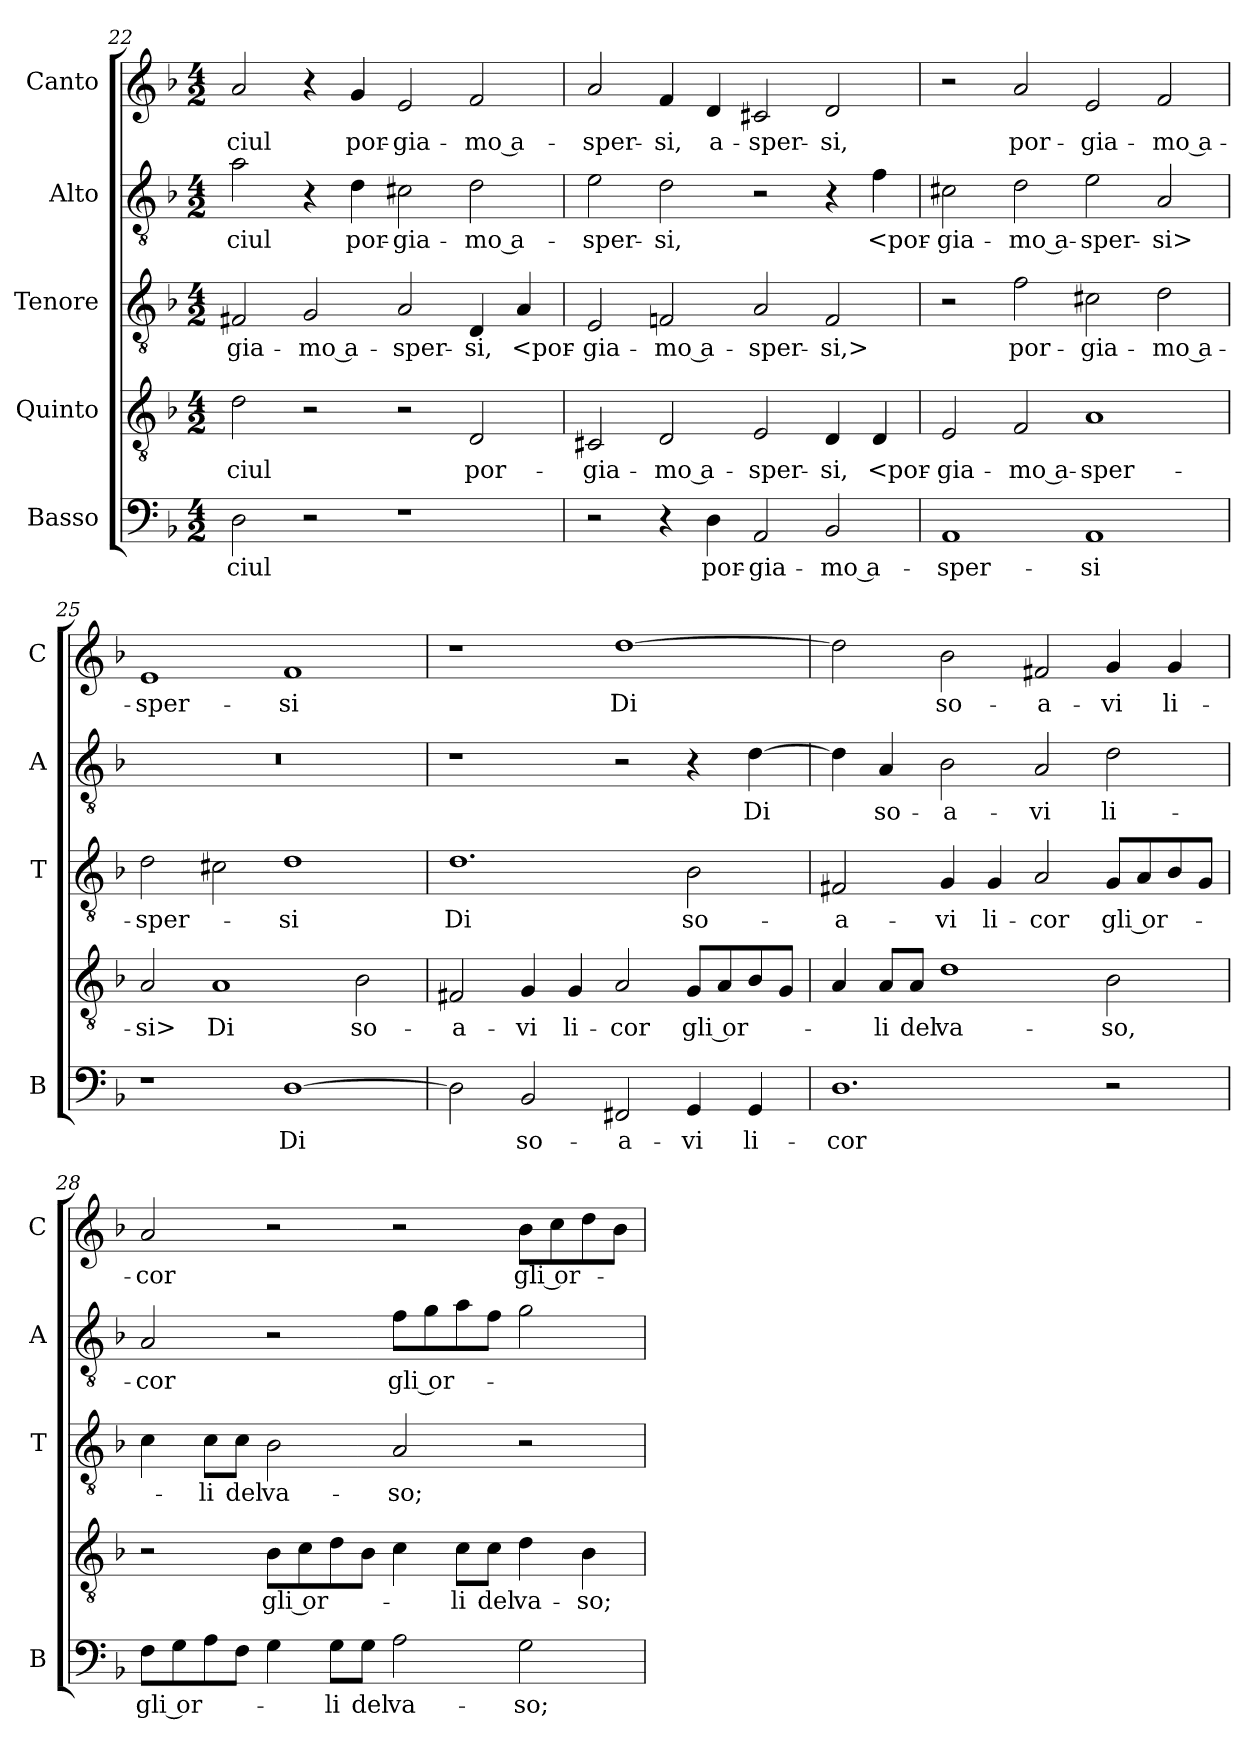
**kern	**text	**kern	**text	**kern	**text	**kern	**text	**kern	**text
*part5	*part5	*part4	*part4	*part3	*part3	*part2	*part2	*part1	*part1
*staff5	*staff5	*staff4	*staff4	*staff3	*staff3	*staff2	*staff2	*staff1	*staff1
*I"Basso	*	*I"Quinto	*	*I"Tenore	*	*I"Alto	*	*I"Canto	*
*I'B	*	*	*	*I'T	*	*I'A	*	*I'C	*
*clefF4	*	*clefGv2	*	*clefGv2	*	*clefGv2	*	*clefG2	*
*k[b-]	*	*k[b-]	*	*k[b-]	*	*k[b-]	*	*k[b-]	*
*F:	*	*F:	*	*F:	*	*F:	*	*F:	*
*M4/2	*	*M4/2	*	*M4/2	*	*M4/2	*	*M4/2	*
=22	=22	=22	=22	=22	=22	=22	=22	=22	=22
2D	-ciul	2d	-ciul	2F#X	-gia-	2a	-ciul	2a	-ciul
2r	.	2r	.	2G	-mo a-	4r	.	4r	.
.	.	.	.	.	.	4d	por-	4g	por-
1r	.	2r	.	2A	-sper-	2c#X	-gia-	2e	-gia-
.	.	2D	por-	4D	-si,	2d	-mo a-	2f	-mo a-
.	.	.	.	4A	<por-	.	.	.	.
=23	=23	=23	=23	=23	=23	=23	=23	=23	=23
2r	.	2C#X	-gia-	2E	-gia-	2e	-sper-	2a	-sper-
4r	.	2D	-mo a-	2Fn	-mo a-	2d	-si,	4f	-si,
4D	por-	.	.	.	.	.	.	4d	a-
2AA	-gia-	2E	-sper-	2A	-sper-	2r	.	2c#X	-sper-
2BB-	-mo a-	4D	-si,	2F	-si,>	4r	.	2d	-si,
.	.	4D	<por-	.	.	4f	<por-	.	.
=24	=24	=24	=24	=24	=24	=24	=24	=24	=24
1AA	-sper-	2E	-gia-	2r	.	2c#X	-gia-	2r	.
.	.	2F	-mo a-	2f	por-	2d	-mo a-	2a	por-
1AA	-si	1A	-sper-	2c#X	-gia-	2e	-sper-	2e	-gia-
.	.	.	.	2d	-mo a-	2A	-si>	2f	-mo a-
=25	=25	=25	=25	=25	=25	=25	=25	=25	=25
1r	.	2A	-si>	2d	-sper-	0r	.	1e	-sper-
.	.	1A	Di	2c#X	.	.	.	.	.
[1D	Di	.	.	1d	-si	.	.	1f	-si
.	.	2B-	so-	.	.	.	.	.	.
=26	=26	=26	=26	=26	=26	=26	=26	=26	=26
2D]	.	2F#X	-a-	1.d	Di	1r	.	1r	.
2BB-	so-	4G	-vi	.	.	.	.	.	.
.	.	4G	li-	.	.	.	.	.	.
2FF#X	-a-	2A	-cor	.	.	2r	.	[1dd	Di
4GG	-vi	8GL	gli or-	2B-	so-	4r	.	.	.
.	.	8A	.	.	.	.	.	.	.
4GG	li-	8B-	.	.	.	[4d	Di	.	.
.	.	8GJ	.	.	.	.	.	.	.
=27	=27	=27	=27	=27	=27	=27	=27	=27	=27
1.D	-cor	4A	.	2F#X	-a-	4d]	.	2dd]	.
.	.	8AL	-li	.	.	4A	so-	.	.
.	.	8AJ	del	.	.	.	.	.	.
.	.	1d	va-	4G	-vi	2B-	-a-	2b-	so-
.	.	.	.	4G	li-	.	.	.	.
.	.	.	.	2A	-cor	2A	-vi	2f#X	-a-
2r	.	2B-	-so,	8GL	gli or-	2d	li-	4g	-vi
.	.	.	.	8A	.	.	.	.	.
.	.	.	.	8B-	.	.	.	4g	li-
.	.	.	.	8GJ	.	.	.	.	.
=28	=28	=28	=28	=28	=28	=28	=28	=28	=28
8FL	gli or-	2r	.	4c	.	2A	-cor	2a	-cor
8G	.	.	.	.	.	.	.	.	.
8A	.	.	.	8cL	-li	.	.	.	.
8FJ	.	.	.	8cJ	del	.	.	.	.
4G	.	8B-L	gli or-	2B-	va-	2r	.	2r	.
.	.	8c	.	.	.	.	.	.	.
8GL	-li	8d	.	.	.	.	.	.	.
8GJ	del	8B-J	.	.	.	.	.	.	.
2A	va-	4c	.	2A	-so;	8fL	gli or-	2r	.
.	.	.	.	.	.	8g	.	.	.
.	.	8cL	-li	.	.	8a	.	.	.
.	.	8cJ	del	.	.	8fJ	.	.	.
2G	-so;	4d	va-	2r	.	2g	.	8b-L	gli or-
.	.	.	.	.	.	.	.	8cc	.
.	.	4B-	-so;	.	.	.	.	8dd	.
.	.	.	.	.	.	.	.	8b-J	.
=	=	=	=	=	=	=	=	=	=
*-	*-	*-	*-	*-	*-	*-	*-	*-	*-
